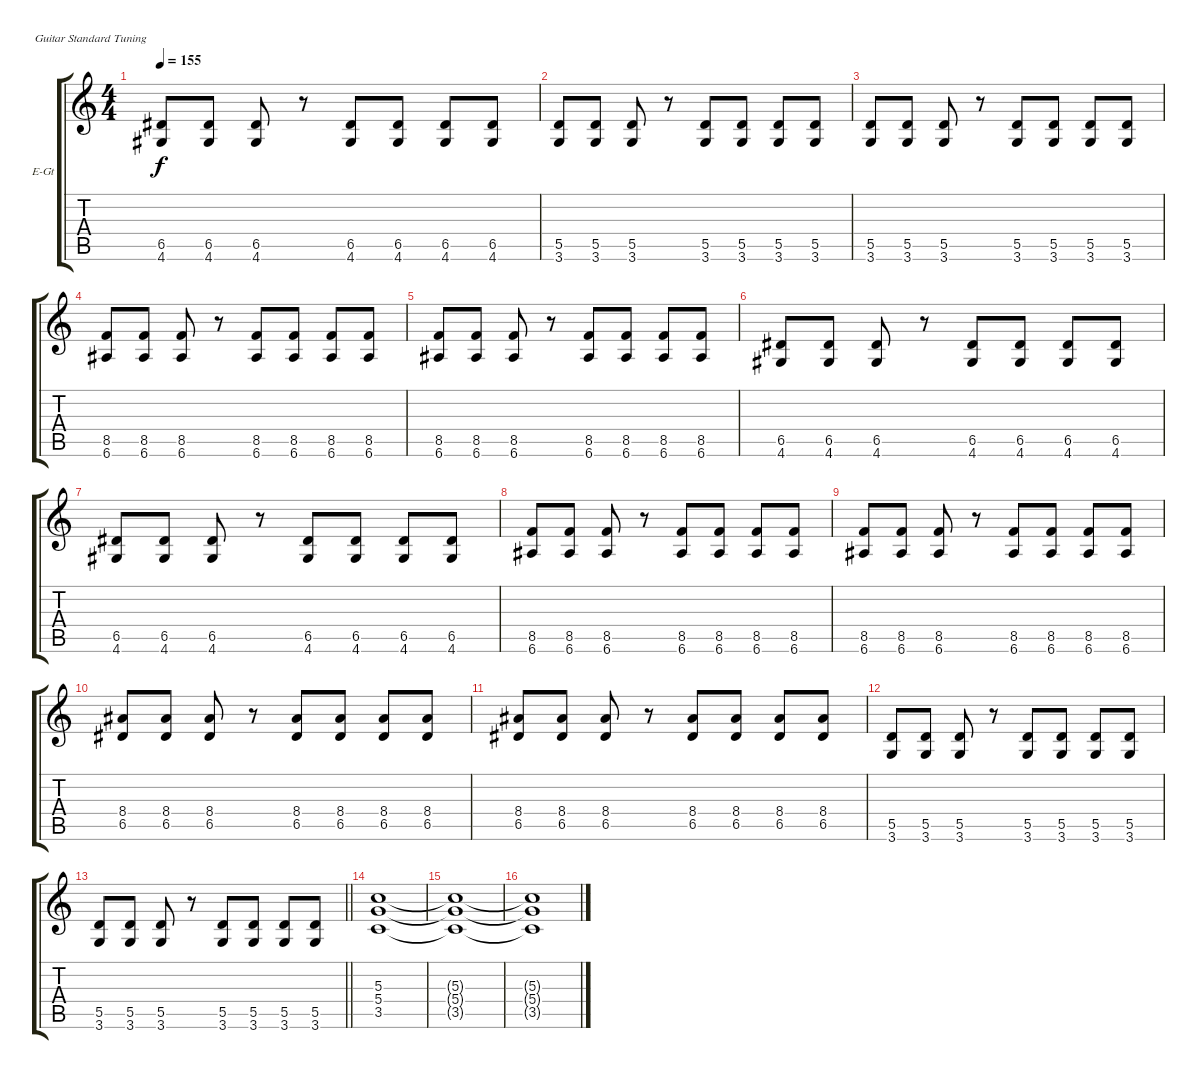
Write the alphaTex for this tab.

\defaultSystemsLayout 4
\bracketExtendMode groupsimilarinstruments
\firstSystemTrackNameOrientation horizontal
\otherSystemsTrackNameOrientation horizontal
\track ("Electric Guitar" "E-Gt") {instrument distortionguitar}
\staff {score tabs}
\tuning (E4 B3 G3 D3 A2 E2)
\ts (4 4)
\tempo 155
\clef g2
\ks c
(4.6 6.5).8{dy f} (4.6 6.5).8 (4.6 6.5).8 r.8 (4.6 6.5).8 (4.6 6.5).8 (4.6 6.5).8 (4.6 6.5).8 |
(3.6 5.5).8 (3.6 5.5).8 (3.6 5.5).8 r.8 (3.6 5.5).8 (3.6 5.5).8 (3.6 5.5).8 (3.6 5.5).8 |
(3.6 5.5).8 (3.6 5.5).8 (3.6 5.5).8 r.8 (3.6 5.5).8 (3.6 5.5).8 (3.6 5.5).8 (3.6 5.5).8 |
(6.6 8.5).8 (6.6 8.5).8 (6.6 8.5).8 r.8 (6.6 8.5).8 (6.6 8.5).8 (6.6 8.5).8 (6.6 8.5).8 |
(6.6 8.5).8 (6.6 8.5).8 (6.6 8.5).8 r.8 (6.6 8.5).8 (6.6 8.5).8 (6.6 8.5).8 (6.6 8.5).8 |
(4.6 6.5).8 (4.6 6.5).8 (4.6 6.5).8 r.8 (4.6 6.5).8 (4.6 6.5).8 (4.6 6.5).8 (4.6 6.5).8 |
(4.6 6.5).8 (4.6 6.5).8 (4.6 6.5).8 r.8 (4.6 6.5).8 (4.6 6.5).8 (4.6 6.5).8 (4.6 6.5).8 |
(6.6 8.5).8 (6.6 8.5).8 (6.6 8.5).8 r.8 (6.6 8.5).8 (6.6 8.5).8 (6.6 8.5).8 (6.6 8.5).8 |
(6.6 8.5).8 (6.6 8.5).8 (6.6 8.5).8 r.8 (6.6 8.5).8 (6.6 8.5).8 (6.6 8.5).8 (6.6 8.5).8 |
(6.5 8.4).8 (6.5 8.4).8 (6.5 8.4).8 r.8 (8.4 6.5).8 (8.4 6.5).8 (8.4 6.5).8 (8.4 6.5).8 |
(6.5 8.4).8 (6.5 8.4).8 (6.5 8.4).8 r.8 (8.4 6.5).8 (8.4 6.5).8 (8.4 6.5).8 (8.4 6.5).8 |
(3.6 5.5).8 (3.6 5.5).8 (3.6 5.5).8 r.8 (3.6 5.5).8 (3.6 5.5).8 (3.6 5.5).8 (3.6 5.5).8 |
\barLineRight lightlight
(3.6 5.5).8 (3.6 5.5).8 (3.6 5.5).8 r.8 (3.6 5.5).8 (3.6 5.5).8 (3.6 5.5).8 (3.6 5.5).8 |
(3.5 5.4 5.3).1 |
(3.5{t} 5.4{t} 5.3{t}).1 |
(3.5{t} 5.4{t} 5.3{t}).1
